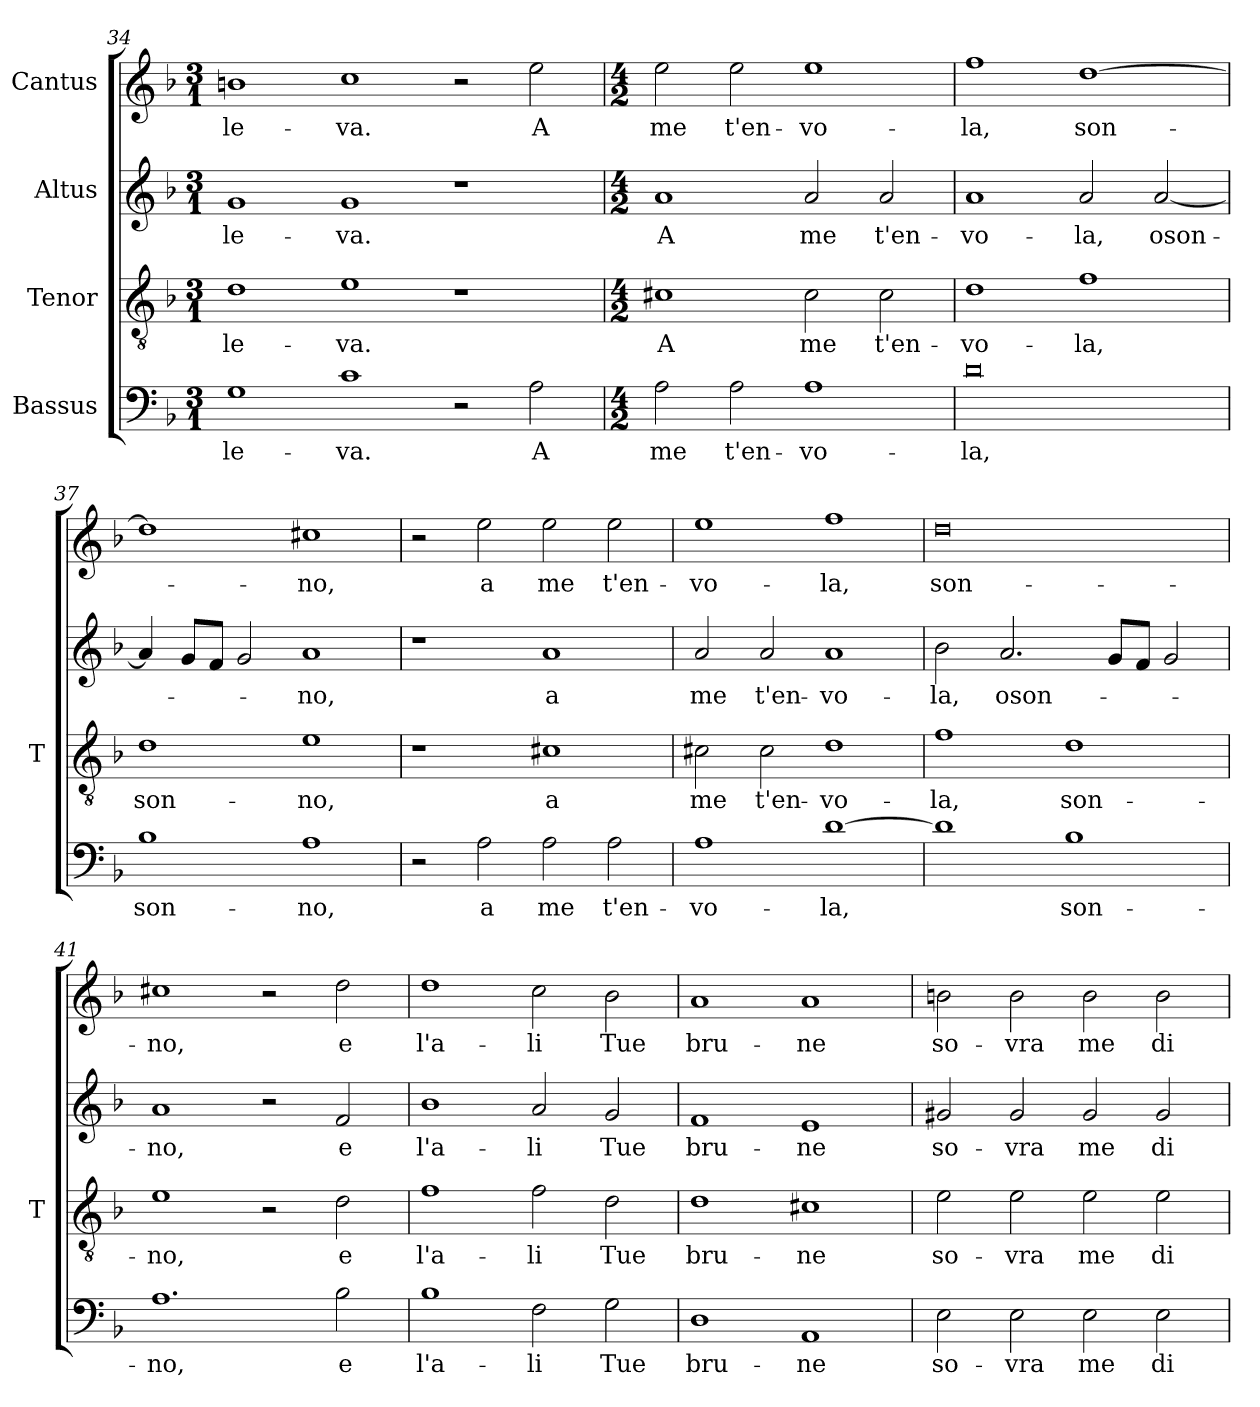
**kern	**text	**kern	**text	**kern	**text	**kern	**text
*part4	*part4	*part3	*part3	*part2	*part2	*part1	*part1
*staff4	*staff4	*staff3	*staff3	*staff2	*staff2	*staff1	*staff1
*I"Bassus	*	*I"Tenor	*	*I"Altus	*	*I"Cantus	*
*	*	*I'T	*	*	*	*	*
*clefF4	*	*clefGv2	*	*clefG2	*	*clefG2	*
*k[b-]	*	*k[b-]	*	*k[b-]	*	*k[b-]	*
*M3/1	*	*M3/1	*	*M3/1	*	*M3/1	*
=34	=34	=34	=34	=34	=34	=34	=34
1G\	-le-	1d\	-le-	1g/	-le-	1bn\	-le-
1c\	-va.	1e\	-va.	1g/	-va.	1cc\	-va.
2r	.	1r	.	1r	.	2r	.
2A\	A	.	.	.	.	2ee\	A
=35	=35	=35	=35	=35	=35	=35	=35
*M4/2	*	*M4/2	*	*M4/2	*	*M4/2	*
2A\	me	1c#X\	A	1a/	A	2ee\	me
2A\	t'en-	.	.	.	.	2ee\	t'en-
1A\	-vo-	2c#\	me	2a/	me	1ee\	-vo-
.	.	2c#\	t'en-	2a/	t'en-	.	.
=36	=36	=36	=36	=36	=36	=36	=36
0d	-la,	1d\	-vo-	1a/	-vo-	1ff\	-la,
.	.	1f\	-la,	2a/	-la,	[1dd\	son-
.	.	.	.	[2a/	oson-	.	.
=37	=37	=37	=37	=37	=37	=37	=37
1B-\	son-	1d\	son-	4a/]	.	1dd\]	.
.	.	.	.	8g/L	.	.	.
.	.	.	.	8f/J	.	.	.
.	.	.	.	2g/	.	.	.
1A\	-no,	1e\	-no,	1a/	-no,	1cc#X\	-no,
=38	=38	=38	=38	=38	=38	=38	=38
2r	.	1r	.	1r	.	2r	.
2A\	a	.	.	.	.	2ee\	a
2A\	me	1c#X\	a	1a/	a	2ee\	me
2A\	t'en-	.	.	.	.	2ee\	t'en-
=39	=39	=39	=39	=39	=39	=39	=39
1A\	-vo-	2c#X\	me	2a/	me	1ee\	-vo-
.	.	2c#\	t'en-	2a/	t'en-	.	.
[1d\	-la,	1d\	-vo-	1a/	-vo-	1ff\	-la,
=40	=40	=40	=40	=40	=40	=40	=40
1d\]	.	1f\	-la,	2b-\	-la,	0dd	son-
.	.	.	.	2.a/	oson-	.	.
1B-\	son-	1d\	son-	.	.	.	.
.	.	.	.	8g/L	.	.	.
.	.	.	.	8f/J	.	.	.
.	.	.	.	2g/	.	.	.
=41	=41	=41	=41	=41	=41	=41	=41
1.A\	-no,	1e\	-no,	1a/	-no,	1cc#X\	-no,
.	.	2r	.	2r	.	2r	.
2B-\	e	2d\	e	2f/	e	2dd\	e
=42	=42	=42	=42	=42	=42	=42	=42
1B-\	l'a-	1f\	l'a-	1b-\	l'a-	1dd\	l'a-
2F\	-li	2f\	-li	2a/	-li	2cc\	-li
2G\	Tue	2d\	Tue	2g/	Tue	2b-\	Tue
=43	=43	=43	=43	=43	=43	=43	=43
1D\	bru-	1d\	bru-	1f/	bru-	1a/	bru-
1AA/	-ne	1c#X\	-ne	1e/	-ne	1a/	-ne
=44	=44	=44	=44	=44	=44	=44	=44
2E\	so-	2e\	so-	2g#X/	so-	2bn\	so-
2E\	-vra	2e\	-vra	2g#/	-vra	2b\	-vra
2E\	me	2e\	me	2g#/	me	2b\	me
2E\	di-	2e\	di-	2g#/	di-	2b\	di-
=	=	=	=	=	=	=	=
*-	*-	*-	*-	*-	*-	*-	*-
